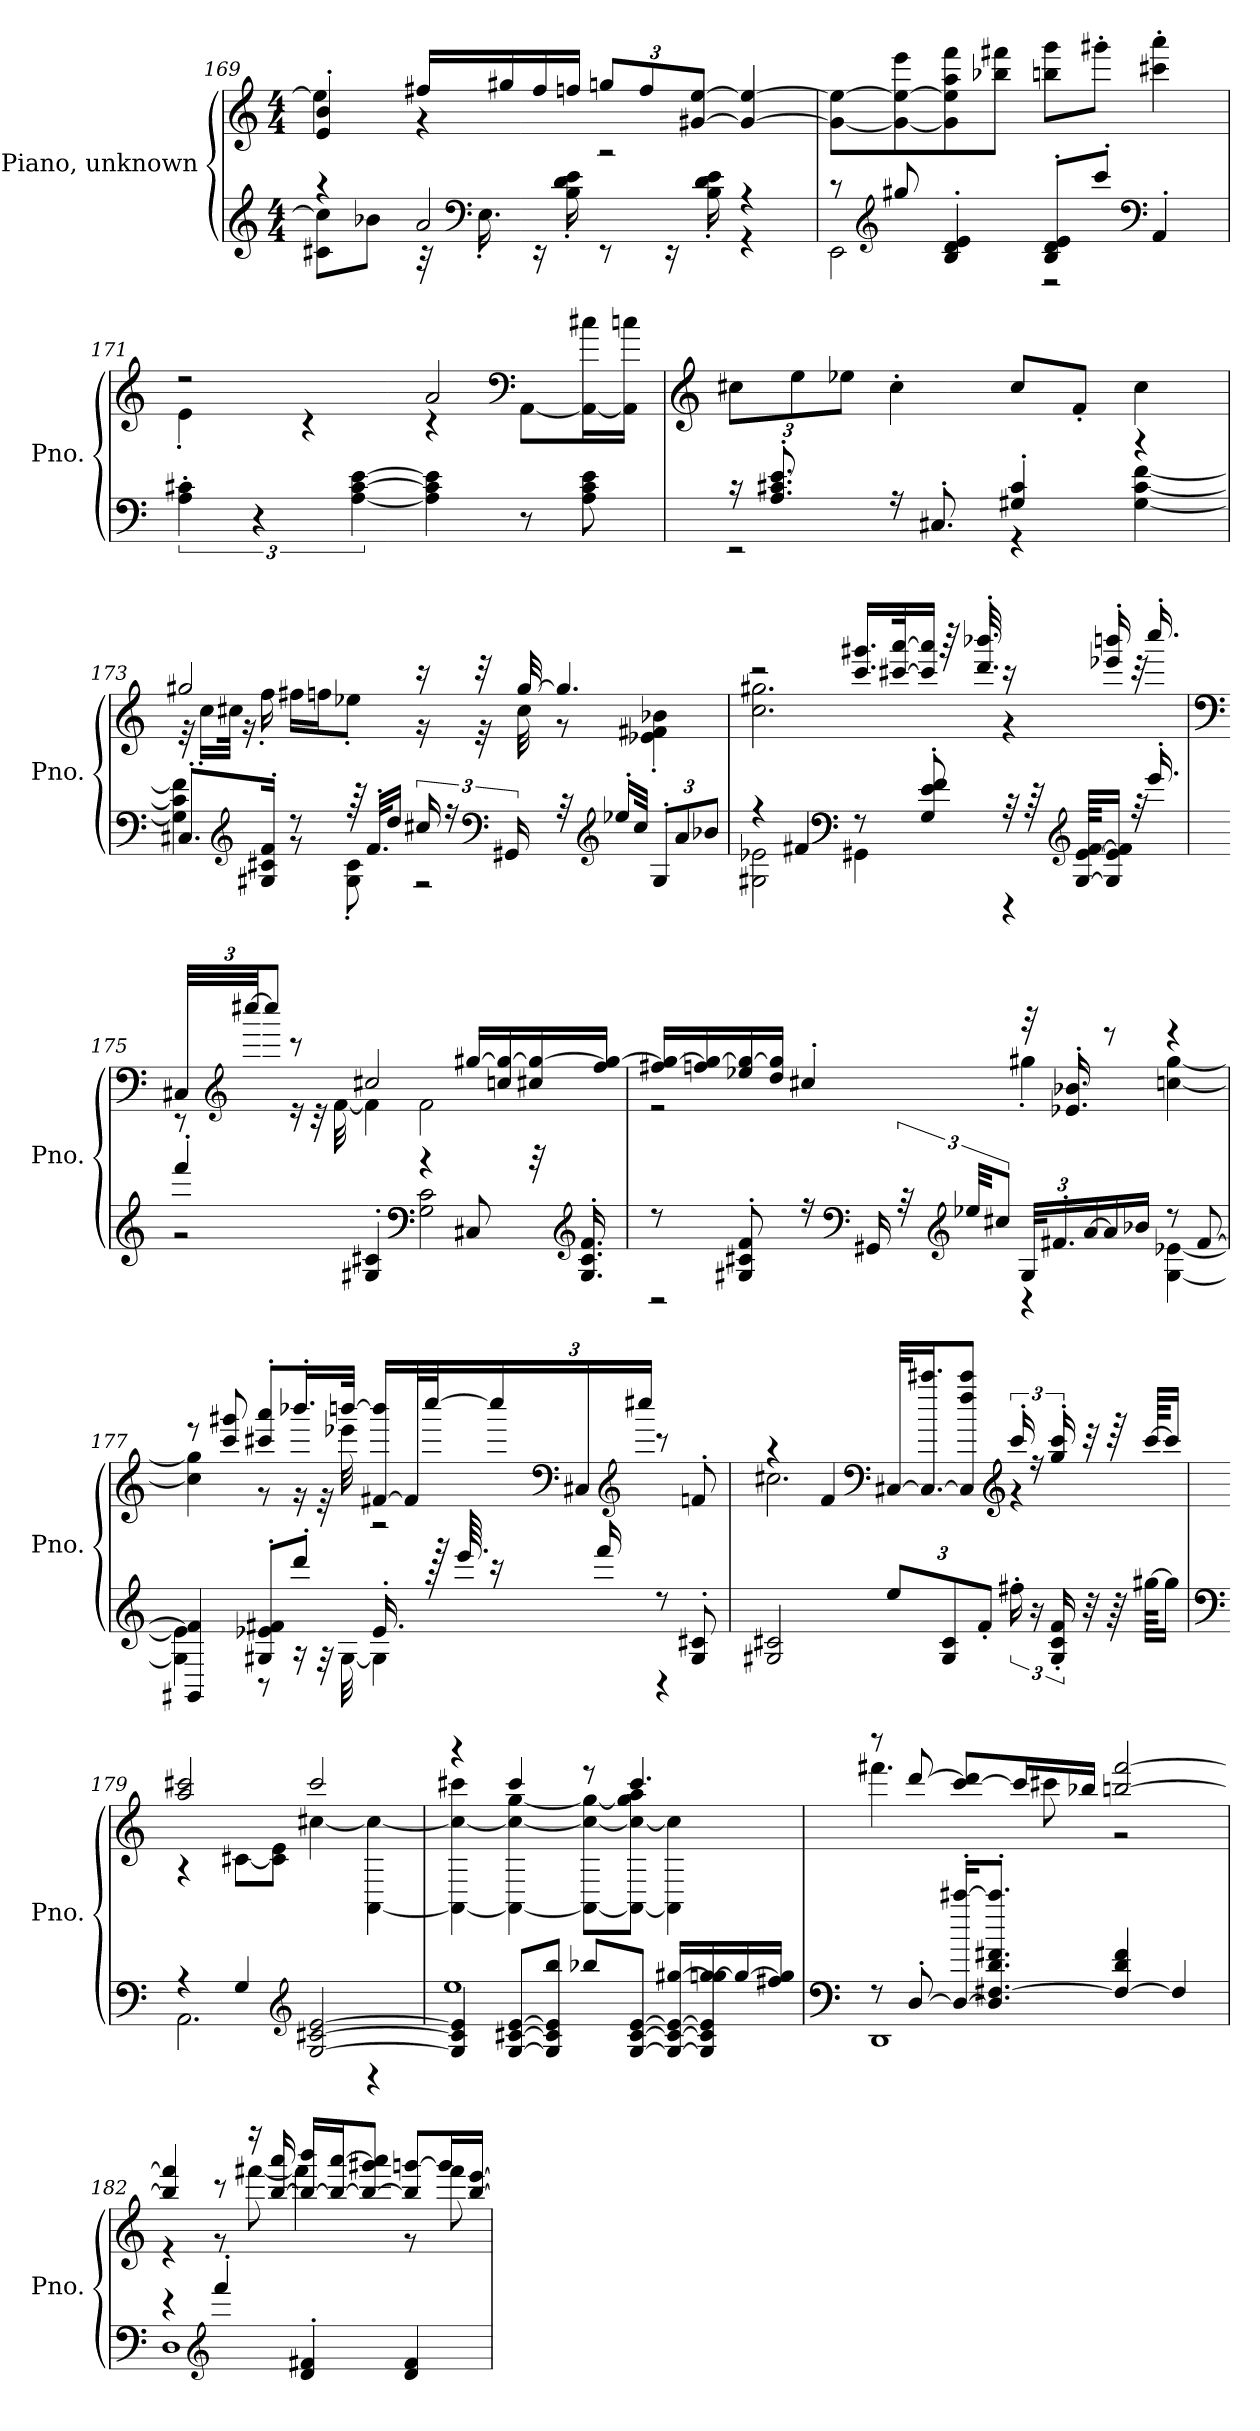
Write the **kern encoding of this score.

**kern	**kern
*part1	*part1
*staff2	*staff1
*I"Piano, unknown	*
*I'Pno.	*
!!LO:LB:g=z
*clefG2	*clefG2
*k[]	*k[]
*M4/4	*M4/4
=169	=169
*^	*^
4r	8c#X\ 8cc\]L	4e/' 4b/'	4ee\]
.	8b-X\J	.	.
2a/	32r	16ff#X/LL	4r
*clefF4	*	*	*
.	16.E'\	.	.
.	.	16gg#X/	.
.	16r	16ff#/	.
.	16B\' 16d\' 16e\'	16ffn/JJ	.
*	*	*Xbrackettup	*
.	8r	12ggn/L	2r
.	.	12ff/	.
.	16r	.	.
.	.	[12g#X/ [12ee/J	.
.	16B\' 16d\' 16e\'	.	.
4r	4r	4g#/_ 4ee/_	.
*	*	*v	*v
=170	=170	=170
8r	2EE\	8g#\_ 8ee\_L
*clefG2	*	*
8gg#X/	.	8g#\_ 8ee\_ 8eee\
4B/' 4d/' 4e/'	.	8g#\] 8ee\] 8aa\ 8fff\
.	.	8bb-X\ 8fff#X\J
8B/' 8d/' 8e/'L	2r	8bbn\ 8ggg\L
8ccc'/J	.	8ggg#X'\J
*clefF4	*	*
4AA'/	.	4ccc#X\' 4aaa\'
*v	*v	*
=171	=171
*	*^
6A\' 6c#X\'	2r	4e'\
6r	.	.
.	.	4r
[6A\ [6c#\ [6e\	.	.
4A\] 4c#\] 4e\]	2a/	4r
*	*clefF4	*
8r	.	[8AA\L
8A\ 8c#\ 8e\	.	16AA\_ 16cc#X\L
.	.	16AA\] 16ccn\JJ
*	*v	*v
!!LO:LB:g=z
=172	=172
*	*clefG2
*^	*
16r	2r	12cc#X\L
8.A/' 8.c#X/' 8.e/'	.	.
.	.	12ee\
.	.	12ee-X\J
16r	.	4cc#'\
8.C#X'/	.	.
4G#X/' 4c#/'	4r	8cc#/L
.	.	8f'/J
4r	[4G#\ [4c#\ [4f\	4cc#\
!!LO:LB:g=z
=173	=173	=173
*	*	*^
8.C#X'/L	4G#\] 4c#\] 4f\]	2gg#X/	32r
.	.	.	16cc'\LL
.	.	.	32cc#X\JJk
.	.	.	16r
*clefG2	*	*	*
16G#X/' 16c#X/' 16f/'Jk	.	.	16ff'\
8r	8r	.	16ff#X\LL
.	.	.	16ffn\J
64r	8G#\' 8c#\'	.	8ee-X'\J
32.f'/KLL	.	.	.
16dd/JJ	.	.	.
24cc#X/	2r	16r	16r
24r	.	.	.
.	.	32r	32r
*clefF4	*	*	*
24GG#X/	.	.	.
.	.	[32gg#/	32cc#\
32r	.	4.gg#/]	8r
*clefG2	*	*	*
16ee-X'/LL	.	.	.
32cc#/JJk	.	.	.
*Xbrackettup	*	*	*
12G#'/L	.	.	4e-X\' 4f#X\' 4b-X\'
12a/	.	.	.
12b-X/J	.	.	.
!!LO:PB:g=z	!!
=174	=174	=174	=174
4r	2G#X\ 2e-X\	2r	2.cc\ 2.gg#X\
4f#X/	.	.	.
*clefF4	*	*	*
8r	4GG#X\	16.ccc/ 16.ggg#X/LL	.
.	.	[32ccc#X/ [32aaa/K	.
8G#/' 8e-/' 8f#/'	.	16ccc#/] 16aaa/]JJ	.
.	.	64r	.
.	.	32.ddd/' 32.bbb-X/'	.
32r	4r	16r	4r
64r	.	.	.
*clefG2	*	*	*
[64G#/ [64e-/ [64f#/KKLL	.	.	.
16G#/] 16e-/] 16f#/]JJ	.	16eee-X/' 16bbbn/'	.
32r	.	32r	.
16.eee'/	.	16.cccc'/	.
!!LO:LB:g=z	!!
=175	=175	=175	=175
*	*	*clefF4	*
4fff'/	2r	48C#X/LLL	8r
*	*	*clefG2	*
.	.	[48cccc#X/JJ	.
.	.	12cccc#/J]	.
.	.	8r	16r
.	.	.	32r
.	.	.	[32f\
4G#X/' 4c#X/'	.	2cc#X/	4f\]
*clefF4	*	*	*
4r	2G#\ 2c#\	.	2f\
8C#X/	.	[16gg#X/LL	.
.	.	16ccn/ 16gg#/_	.
32r	.	16cc#X/ 16gg#/_	.
*clefG2	*	*	*
16.G#/' 16.c#/' 16.f/'	.	.	.
.	.	16ff/ 16gg#/_JJ	.
!!LO:LB:g=z	!!
=176	=176	=176	=176
8r	2r	16ff#X/ 16gg#/_LL	2r
.	.	16ffn/ 16gg#/_	.
8G#X/' 8c#X/' 8f/'	.	16ee-X/ 16gg#/_	.
.	.	16dd/ 16gg#/]JJ	.
16r	.	4cc#X'/	.
*clefF4	*	*	*
16GG#X/	.	.	.
*brackettup	*	*	*
48r	.	.	.
*clefG2	*	*	*
48ee-X/KKL	.	.	.
12cc#X/J	.	.	.
*Xbrackettup	*	*	*
48G#/KLL	4r	32r	4gg#X'\
24.f#X'/	.	.	.
.	.	16.e-X/' 16.b-X/'	.
[24a/	.	.	.
16a/]	.	8r	.
16b-X/JJ	.	.	.
8r	[4G#\ [4e-X\	4r	[4ccn\ [4gg#\
[8f#/	.	.	.
!!LO:LB:g=z	!!
=177	=177	=177	=177
4GG#X/ 4f#/]	4G#\] 4e-\]	8r	4cc\] 4gg#\]
.	.	8ccc/ 8ggg#X/	.
8G#X/' 8e-X/' 8f#X/'L	8r	8ccc#X/' 8aaa/'L	8r
8ddd'/J	16r	16.bbb-X'/L	16r
.	32r	.	32r
.	[32G#\	[32bbbn/JJk	32eee-X\
16.e-'/	4G#\]	[16f#X/ 16bbb/]LL	2r
.	.	32f#/L]	.
128r	.	[32cccc/J	.
64.eee/	.	.	.
16r	.	24cccc/]	.
*	*	*clefF4	*
.	.	24C#X/	.
16fff/	.	.	.
*	*	*clefG2	*
.	.	24cccc#X/JJ	.
8r	4r	8r	.
8G#/' 8c#X/'	.	8fn'/	.
*v	*v	*	*
!!LO:LB:g=z	!!
=178	=178	=178
2G#X/ 2c#X/	4r	2.cc#X\
.	4f/	.
*	*clefF4	*
12ee/L	[32C#X/KLL	.
.	16.C#/_ 16.ccc#X/J	.
12G#/ 12c#/	.	.
.	8C#/] 8ff/ 8ccc#/J	.
12f'/J	.	.
*	*clefG2	*
*brackettup	*brackettup	*
24ff#X'\	24ccc#'/	4r
24r	24r	.
24G#/' 24c#/' 24f/'	24gg/' 24ccc#/'	.
32r	32r	.
64r	64r	.
[64gg#X\KKLL	[64ccc#/KKLL	.
16gg#\JJ]	16ccc#/JJ]	.
=179	=179	=179
*clefF4	*	*
*^	*	*
4r	2.AA\	2aa/ 2ccc#X/	4r
4G/	.	.	[8c#X\L
.	.	.	8c#\] 8e\J
*clefG2	*	*	*
[2G/ [2c#X/ [2e/	.	2ccc#/	[4cc#X\
.	4r	.	[4AA\ 4cc#\_
!!LO:LB:g=z	!!
=180	=180	=180	=180
4G/] 4c#/] 4e/]	1ee	4r	4AA\_ 4cc#\_ 4ccc#X\
[8G/ [8c#X/ [8e/L	.	4ccc#/	4AA\_ 4cc#\_ [4gg\
8G/] 8c#/] 8e/] 8bb/J	.	.	.
8bb-X/L	.	8r	8AA\_ 8cc#\_ 8gg\_L
[8G/ [8c#/ [8e/J	.	4.ccc#/	8AA\_ 8cc#\_ 8gg\] 8aa\J
16G/_ 16c#/_ 16e/_ [16gg#X/LL	.	.	4AA\] 4cc#\]
16G/] 16c#/] 16e/] [16ggn/ 16gg#/]	.	.	.
16gg/_	.	.	.
16ff#X/ 16gg/]JJ	.	.	.
=181	=181	=181	=181
*clefF4	*	*	*
8r	1DD	8r	4.fff#X\
[8D'/	.	[8ddd/	.
16D/_' [16ccc#X/'KL	.	[8ccc/ 8ddd/]L	.
8.D/]' [8.F#X/' 8.d/' 8.f#X/' 8.ccc#/]'J	.	.	.
.	.	16ccc/L]	8ccc#X\
.	.	16bb-X/JJ	.
4F#/_ 4d/ 4f#/	.	[2bbn/ [2fff#/	2r
4F#/]	.	.	.
!!LO:PB:g=z	!!
=182	=182	=182	=182
4r	1D	4bb/] 4fff#/]	4r
*clefG2	*	*	*
4fff'/	.	8r	8r
.	.	16r	[8fff#X\
.	.	[16bb/ 16aaa/	.
4d/' 4f#X/'	.	16bb/_ 16bbb/LL	4fff#\]
.	.	16bb/_ [16aaa/J	.
.	.	8bb/_ 8ggg#X/ 8aaa/]J	.
4d/ 4f#/	.	8bb/] [8gggn/L	8r
.	.	16ggg/L]	8fff#\
.	.	[16bb/ [16eee/JJ	.
*v	*v	*	*
*	*v	*v
=	=
*-	*-
